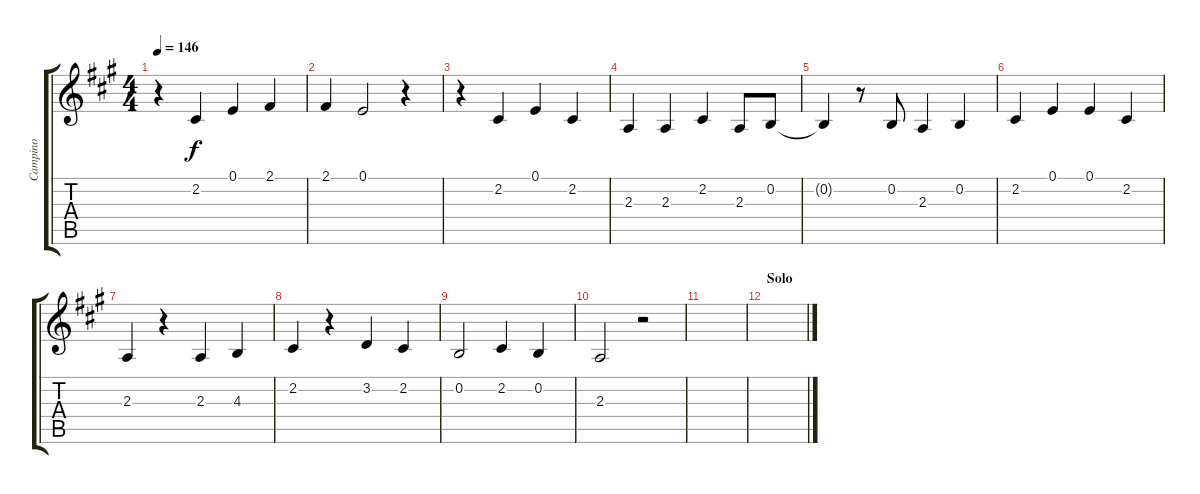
\track ("Campino" "Campino") {instrument lead6voice}
\staff {score tabs}
\tuning (E4 B3 G3 D3 A2 E2) {hide}
\ts (4 4)
\tempo 146
\clef g2
\ks a
r.4{dy f} 2.2.4 0.1.4 2.1.4 |
2.1.4 0.1.2 r.4 |
r.4 2.2.4 0.1.4 2.2.4 |
2.3.4 2.3.4 2.2.4 2.3.8 0.2.8 |
0.2{t}.4 r.8 0.2.8 2.3.4 0.2.4 |
2.2.4 0.1.4 0.1.4 2.2.4 |
2.3.4 r.4 2.3.4 4.3.4 |
2.2.4 r.4 3.2.4 2.2.4 |
0.2.2 2.2.4 0.2.4 |
2.3.2 r.2 |
|
\section ("" "Solo")
